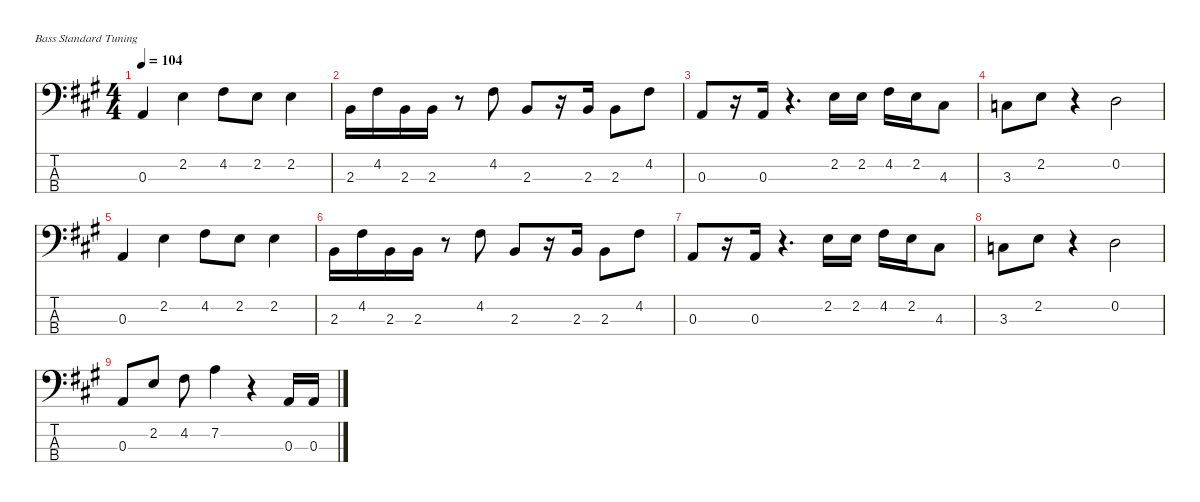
\defaultSystemsLayout 4
\hideDynamics
\bracketExtendMode nobrackets
\singleTrackTrackNamePolicy hidden
\multiTrackTrackNamePolicy hidden
\otherSystemsTrackNameOrientation horizontal
\track ("Bass    " "ac.bs.") {instrument acousticbass}
\staff {score tabs}
\tuning (G2 D2 A1 E1)
\ts (4 4)
\tempo 104
\clef f4
\ks a
0.3{acc forcenatural}.4{dy ff beam Up} 2.2{acc forcenatural}.4{beam Down} 4.2{acc #}.8{beam Down} 2.2{acc forcenatural}.8{beam Down} 2.2{acc forcenatural}.4{beam Down} |
2.3{acc forcenatural}.16{beam Down} 4.2{acc #}.16{beam Down} 2.3{acc forcenatural}.16{beam Down} 2.3{acc forcenatural}.16{beam Down} r.8{beam Down} 4.2{acc #}.8{beam Down} 2.3{acc forcenatural}.8{beam Up} r.16{beam Up} 2.3{acc forcenatural}.16{beam Up} 2.3{acc forcenatural}.8{beam Down} 4.2{acc #}.8{beam Down} |
0.3{acc forcenatural}.8{beam Up} r.16{beam Up} 0.3{acc forcenatural}.16{beam Up} r.4{d beam Up} 2.2{acc forcenatural}.16{beam Down} 2.2{acc forcenatural}.16{beam Down} 4.2{acc #}.16{beam Down} 2.2{acc forcenatural}.16{beam Down} 4.3{acc #}.8{beam Down} |
3.3{acc forcenatural}.8{beam Down} 2.2{acc forcenatural}.8{beam Down} r.4{beam Down} 0.2{acc forcenatural}.2{beam Down} |
0.3{acc forcenatural}.4{beam Up} 2.2{acc forcenatural}.4{beam Down} 4.2{acc #}.8{beam Down} 2.2{acc forcenatural}.8{beam Down} 2.2{acc forcenatural}.4{beam Down} |
2.3{acc forcenatural}.16{beam Down} 4.2{acc #}.16{beam Down} 2.3{acc forcenatural}.16{beam Down} 2.3{acc forcenatural}.16{beam Down} r.8{beam Down} 4.2{acc #}.8{beam Down} 2.3{acc forcenatural}.8{beam Up} r.16{beam Up} 2.3{acc forcenatural}.16{beam Up} 2.3{acc forcenatural}.8{beam Down} 4.2{acc #}.8{beam Down} |
0.3{acc forcenatural}.8{beam Up} r.16{beam Up} 0.3{acc forcenatural}.16{beam Up} r.4{d beam Up} 2.2{acc forcenatural}.16{beam Down} 2.2{acc forcenatural}.16{beam Down} 4.2{acc #}.16{beam Down} 2.2{acc forcenatural}.16{beam Down} 4.3{acc #}.8{beam Down} |
3.3{acc forcenatural}.8{beam Down} 2.2{acc forcenatural}.8{beam Down} r.4{beam Down} 0.2{acc forcenatural}.2{beam Down} |
0.3{acc forcenatural}.8{beam Up} 2.2{acc forcenatural}.8{beam Up} 4.2{acc #}.8{beam Down} 7.2{acc forcenatural}.4{beam Down} r.4{beam Down} 0.3{acc forcenatural}.16{dy f beam Up} 0.3{acc forcenatural}.16{beam Up}
